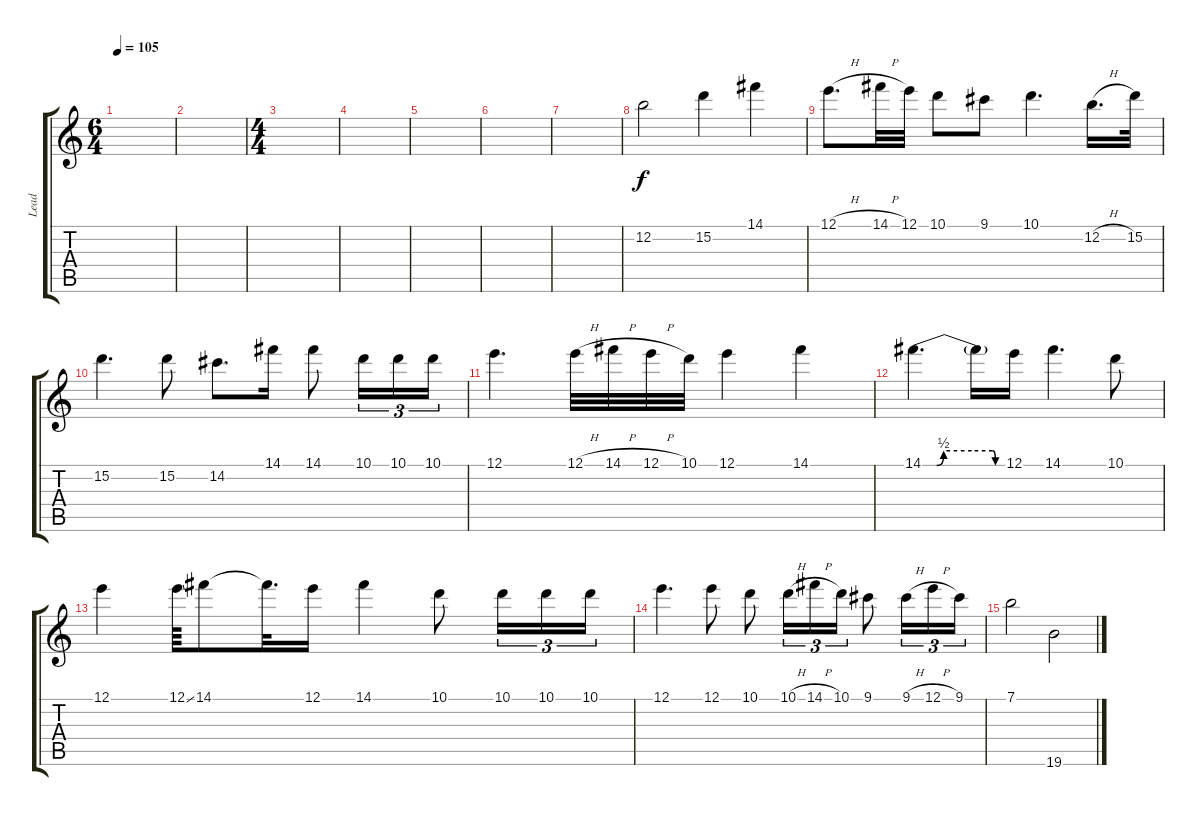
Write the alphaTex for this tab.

\track ("Lead" "Lead") {instrument distortionguitar}
\staff {score tabs}
\tuning (E4 B3 G3 D3 A2 E2) {hide}
\ts (6 4)
\tempo 105
\clef g2
\ks c
|
|
\ts (4 4)
|
|
|
|
|
12.2.2 15.2.4 14.1.4 |
12.1{h}.8{d} 14.1{h}.32 12.1.32 10.1.8 9.1.8 10.1.4{d} 12.2{h}.16{d} 15.2.32 |
15.2.4{d} 15.2.8 14.2.8{d} 14.1.16 14.1.8 10.1.16{tu (3 2)} 10.1.16{tu (3 2)} 10.1.16{tu (3 2)} |
12.1.4{d} 12.1{h}.32 14.1{h}.32 12.1{h}.32 10.1.32 12.1.4 14.1.4 |
14.1{be (custom 0 0 10 0 15 2 35 2 50 2 52 0 60 0)}.4{d} 14.1{t}.16 12.1.16 14.1.4{d} 10.1.8 |
12.1.4 12.1{ss}.64 14.1.8 14.1{t}.32{d} 12.1.16 14.1.4 10.1.8 10.1.16{tu (3 2)} 10.1.16{tu (3 2)} 10.1.16{tu (3 2)} |
12.1.4{d} 12.1.8 10.1.8 10.1{h}.16{tu (3 2)} 14.1{h}.16{tu (3 2)} 10.1.16{tu (3 2)} 9.1.8 9.1{h}.16{tu (3 2)} 12.1{h}.16{tu (3 2)} 9.1.16{tu (3 2)} |
7.1.2 19.6.2
